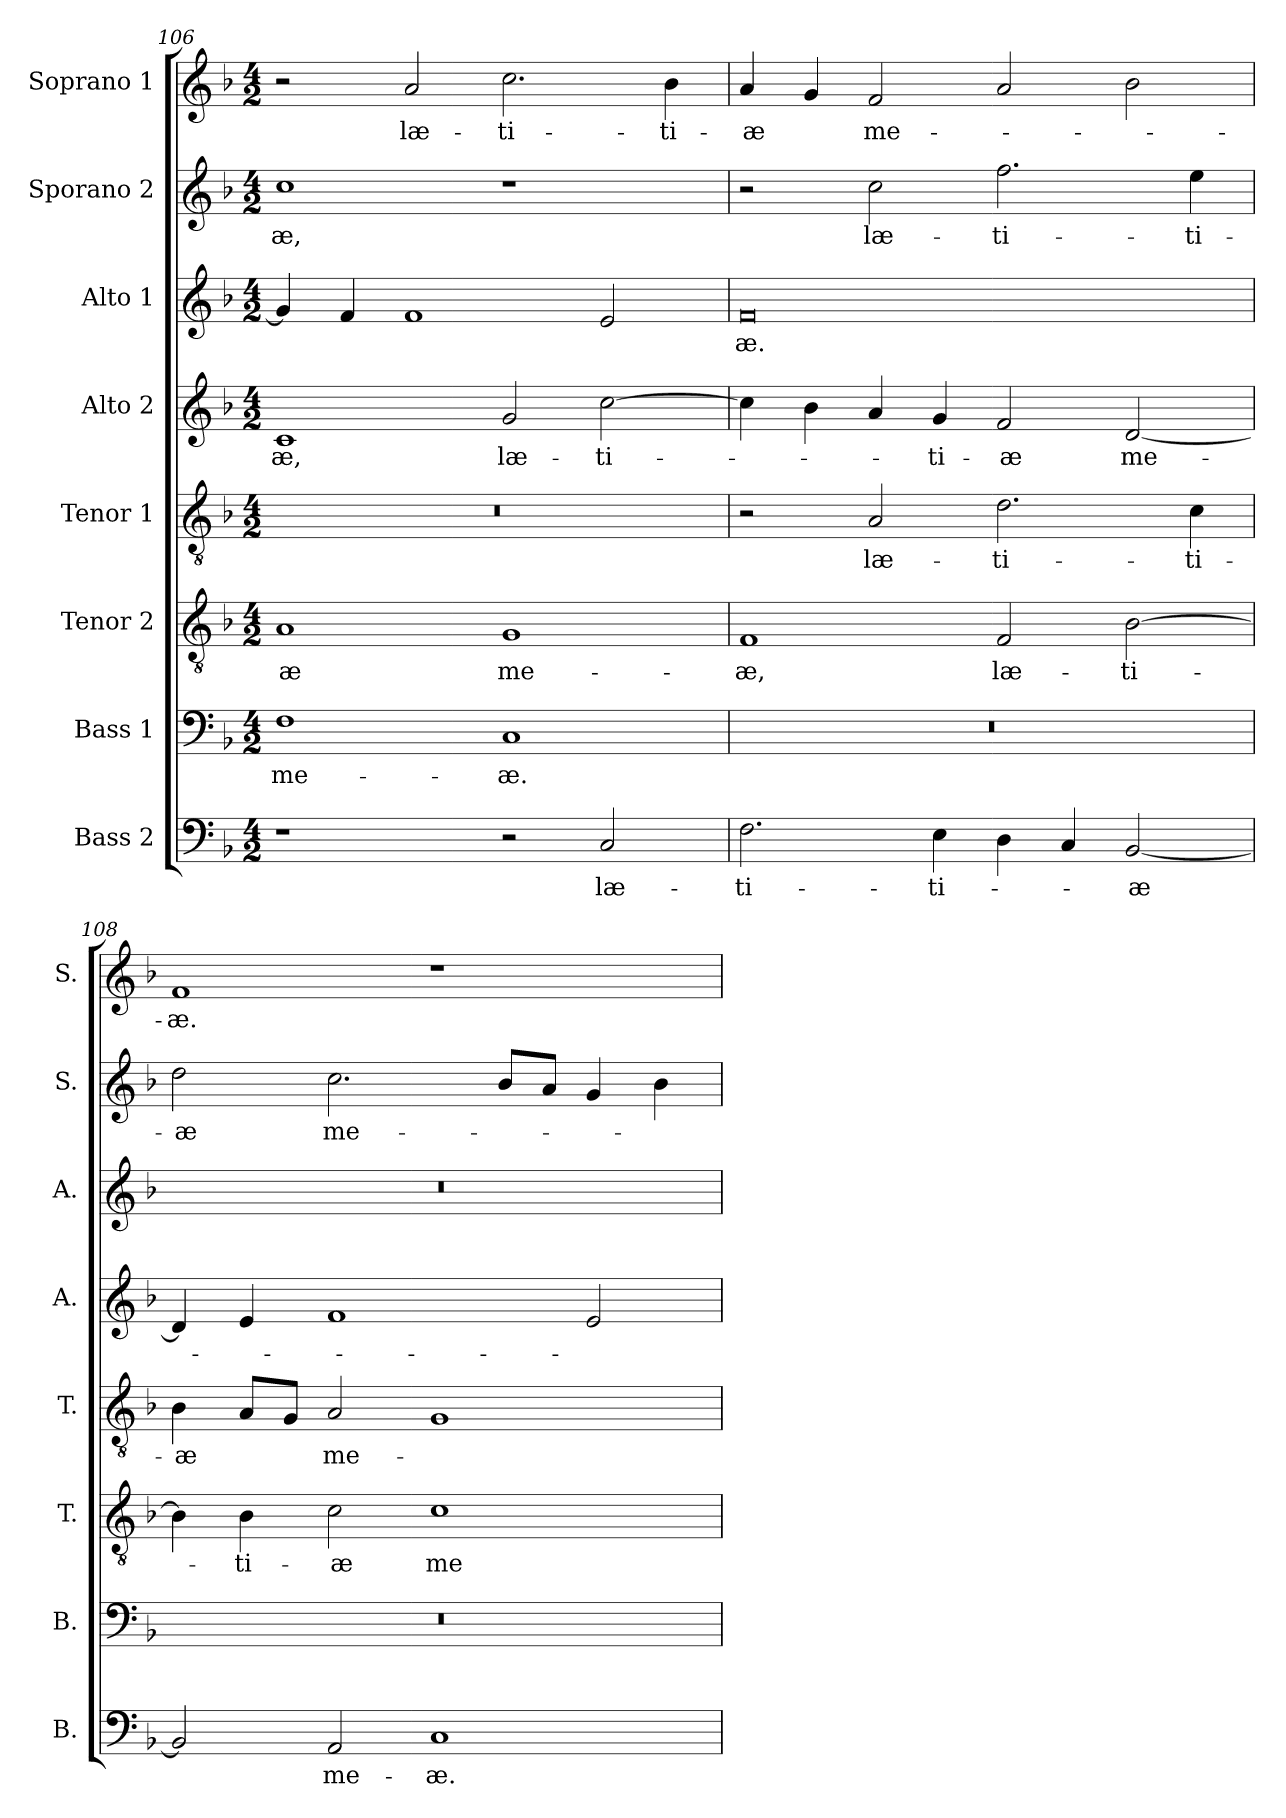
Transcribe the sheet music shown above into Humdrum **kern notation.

**kern	**text	**kern	**text	**kern	**text	**kern	**text	**kern	**text	**kern	**text	**kern	**text	**kern	**text
*part8	*part8	*part7	*part7	*part6	*part6	*part5	*part5	*part4	*part4	*part3	*part3	*part2	*part2	*part1	*part1
*staff8	*staff8	*staff7	*staff7	*staff6	*staff6	*staff5	*staff5	*staff4	*staff4	*staff3	*staff3	*staff2	*staff2	*staff1	*staff1
*I"Bass 2	*	*I"Bass 1	*	*I"Tenor 2	*	*I"Tenor 1	*	*I"Alto 2	*	*I"Alto 1	*	*I"Sporano 2	*	*I"Soprano 1	*
*I'B.	*	*I'B.	*	*I'T.	*	*I'T.	*	*I'A.	*	*I'A.	*	*I'S.	*	*I'S.	*
!!LO:PB:g=z
*clefF4	*	*clefF4	*	*clefGv2	*	*clefGv2	*	*clefG2	*	*clefG2	*	*clefG2	*	*clefG2	*
*	*	*	*	*ITrd7c12	*	*ITrd7c12	*	*	*	*	*	*	*	*	*
*k[b-]	*	*k[b-]	*	*k[b-]	*	*k[b-]	*	*k[b-]	*	*k[b-]	*	*k[b-]	*	*k[b-]	*
*F:	*	*F:	*	*F:	*	*F:	*	*F:	*	*F:	*	*F:	*	*F:	*
*M4/2	*	*M4/2	*	*M4/2	*	*M4/2	*	*M4/2	*	*M4/2	*	*M4/2	*	*M4/2	*
=106	=106	=106	=106	=106	=106	=106	=106	=106	=106	=106	=106	=106	=106	=106	=106
!	!	!	!LO:LY:b:color=#000000	!	!	!	!	!	!	!	!	!	!	!	!
!	!	!	!	!	!LO:LY:b:color=#000000	!LO:N:vis=1	!	!	!	!	!	!	!	!	!
!	!	!	!	!	!	!	!	!	!LO:LY:b:color=#000000	!	!	!	!	!	!
!	!	!	!	!	!	!	!	!	!	!	!	!	!LO:LY:b:color=#000000	!	!
1r	.	1Fi	me-	1AAi	-æ	0r	.	1ci	-æ,	4gi/]	.	1cci	-æ,	2r	.
.	.	.	.	.	.	.	.	.	.	4fi/	.	.	.	.	.
!	!	!	!	!	!	!	!	!	!	!	!	!	!	!	!LO:LY:b:color=#000000
.	.	.	.	.	.	.	.	.	.	1fi	.	.	.	2ai/	læ-
!	!	!	!LO:LY:b:color=#000000	!	!	!	!	!	!	!	!	!	!	!	!
!	!	!	!	!	!LO:LY:b:color=#000000	!	!	!	!	!	!	!	!	!	!
!	!	!	!	!	!	!	!	!	!LO:LY:b:color=#000000	!	!	!	!	!	!
!	!	!	!	!	!	!	!	!	!	!	!	!	!	!	!LO:LY:b:color=#000000
2r	.	1Ci	-æ.	1GGi	me-	.	.	2gi/	læ-	.	.	1r	.	2.cci\	-ti-
!	!LO:LY:b:color=#000000	!	!	!	!	!	!	!	!	!	!	!	!	!	!
!	!	!	!	!	!	!	!	!	!LO:LY:b:color=#000000	!	!	!	!	!	!
2Ci/	læ-	.	.	.	.	.	.	[>2cci\	-ti-	2ei/	.	.	.	.	.
!	!	!	!	!	!	!	!	!	!	!	!	!	!	!	!LO:LY:b:color=#000000
.	.	.	.	.	.	.	.	.	.	.	.	.	.	4b-i\	-ti-
=107	=107	=107	=107	=107	=107	=107	=107	=107	=107	=107	=107	=107	=107	=107	=107
!	!LO:LY:b:color=#000000	!LO:N:vis=1	!	!	!	!	!	!	!	!	!	!	!	!	!
!	!	!	!	!	!LO:LY:b:color=#000000	!	!	!	!	!	!	!	!	!	!
!	!	!	!	!	!	!	!	!	!	!	!LO:LY:b:color=#000000	!	!	!	!
!	!	!	!	!	!	!	!	!	!	!	!	!	!	!	!LO:LY:b:color=#000000
2.Fi\	-ti-	0r	.	1FFi	-æ,	2r	.	4cci\]	.	0fi	-æ.	2r	.	4ai/	-æ
.	.	.	.	.	.	.	.	4b-i\	.	.	.	.	.	4gi/	.
!	!	!	!	!	!	!	!LO:LY:b:color=#000000	!	!	!	!	!	!	!	!
!	!	!	!	!	!	!	!	!	!	!	!	!	!LO:LY:b:color=#000000	!	!
!	!	!	!	!	!	!	!	!	!	!	!	!	!	!	!LO:LY:b:color=#000000
.	.	.	.	.	.	2AAi/	læ-	4ai/	.	.	.	2cci\	læ-	2fi/	me-
!	!LO:LY:b:color=#000000	!	!	!	!	!	!	!	!	!	!	!	!	!	!
!	!	!	!	!	!	!	!	!	!LO:LY:b:color=#000000	!	!	!	!	!	!
4Ei\	-ti-	.	.	.	.	.	.	4gi/	-ti-	.	.	.	.	.	.
!	!	!	!	!	!LO:LY:b:color=#000000	!	!	!	!	!	!	!	!	!	!
!	!	!	!	!	!	!	!LO:LY:b:color=#000000	!	!	!	!	!	!	!	!
!	!	!	!	!	!	!	!	!	!LO:LY:b:color=#000000	!	!	!	!	!	!
!	!	!	!	!	!	!	!	!	!	!	!	!	!LO:LY:b:color=#000000	!	!
4Di\	.	.	.	2FFi/	læ-	2.Di\	-ti-	2fi/	-æ	.	.	2.ffi\	-ti-	2ai/	.
4Ci/	.	.	.	.	.	.	.	.	.	.	.	.	.	.	.
!	!LO:LY:b:color=#000000	!	!	!	!	!	!	!	!	!	!	!	!	!	!
!	!	!	!	!	!LO:LY:b:color=#000000	!	!	!	!	!	!	!	!	!	!
!	!	!	!	!	!	!	!	!	!LO:LY:b:color=#000000	!	!	!	!	!	!
[<2BB-i/	-æ	.	.	[>2BB-i\	-ti-	.	.	[<2di/	me-	.	.	.	.	2b-i\	.
!	!	!	!	!	!	!	!LO:LY:b:color=#000000	!	!	!	!	!	!	!	!
!	!	!	!	!	!	!	!	!	!	!	!	!	!LO:LY:b:color=#000000	!	!
.	.	.	.	.	.	4Ci\	-ti-	.	.	.	.	4eei\	-ti-	.	.
=108	=108	=108	=108	=108	=108	=108	=108	=108	=108	=108	=108	=108	=108	=108	=108
!	!	!LO:N:vis=1	!	!	!	!	!	!	!	!	!	!	!	!	!
!	!	!	!	!	!	!	!LO:LY:b:color=#000000	!	!	!LO:N:vis=1	!	!	!	!	!
!	!	!	!	!	!	!	!	!	!	!	!	!	!LO:LY:b:color=#000000	!	!
!	!	!	!	!	!	!	!	!	!	!	!	!	!	!	!LO:LY:b:color=#000000
2BB-i/]	.	0r	.	4BB-i\]	.	4BB-i\	-æ	4di/]	.	0r	.	2ddi\	-æ	1fi	-æ.
!	!	!	!	!	!LO:LY:b:color=#000000	!	!	!	!	!	!	!	!	!	!
.	.	.	.	4BB-i\	-ti-	8AAi/L	.	4ei/	.	.	.	.	.	.	.
.	.	.	.	.	.	8GGi/J	.	.	.	.	.	.	.	.	.
!	!LO:LY:b:color=#000000	!	!	!	!	!	!	!	!	!	!	!	!	!	!
!	!	!	!	!	!LO:LY:b:color=#000000	!	!	!	!	!	!	!	!	!	!
!	!	!	!	!	!	!	!LO:LY:b:color=#000000	!	!	!	!	!	!	!	!
!	!	!	!	!	!	!	!	!	!	!	!	!	!LO:LY:b:color=#000000	!	!
2AAi/	me-	.	.	2Ci\	-æ	2AAi/	me-	1fi	.	.	.	2.cci\	me-	.	.
!	!LO:LY:b:color=#000000	!	!	!	!	!	!	!	!	!	!	!	!	!	!
!	!	!	!	!	!LO:LY:b:color=#000000	!	!	!	!	!	!	!	!	!	!
1Ci	-æ.	.	.	1Ci	me-	1GGi	.	.	.	.	.	.	.	1r	.
.	.	.	.	.	.	.	.	.	.	.	.	8b-i/L	.	.	.
.	.	.	.	.	.	.	.	.	.	.	.	8ai/J	.	.	.
.	.	.	.	.	.	.	.	2ei/	.	.	.	4gi/	.	.	.
.	.	.	.	.	.	.	.	.	.	.	.	4b-i\	.	.	.
=	=	=	=	=	=	=	=	=	=	=	=	=	=	=	=
*-	*-	*-	*-	*-	*-	*-	*-	*-	*-	*-	*-	*-	*-	*-	*-
